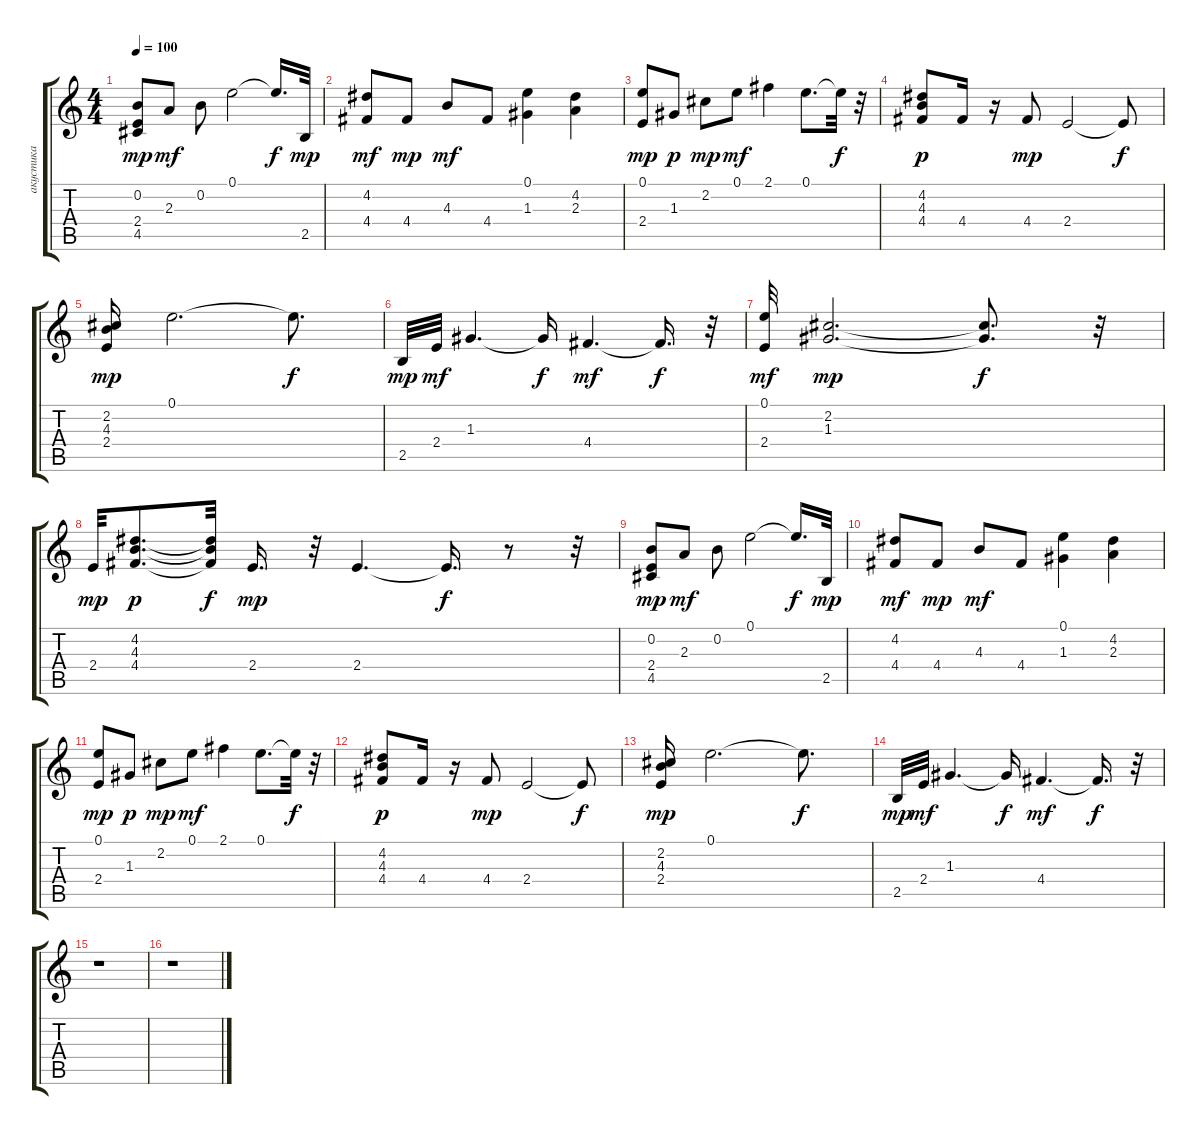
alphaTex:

\track ("акустика" "акустика") {instrument acousticguitarsteel}
\staff {score tabs}
\tuning (E4 B3 G3 D3 A2 E2) {hide}
\ts (4 4)
\tempo 100
\clef g2
\ks c
(0.2 2.4 4.5).8{dy mp} 2.3.8{dy mf} 0.2.8 0.1.2 0.1{t}.16{d dy f} 2.5.32{dy mp} |
(4.2 4.4).8{dy mf} 4.4.8{dy mp} 4.3.8{dy mf} 4.4.8 (0.1 1.3).4 (4.2 2.3).4 |
(0.1 2.4).8{dy mp} 1.3.8{dy p} 2.2.8{dy mp} 0.1.8{dy mf} 2.1.4 0.1.8{d} 0.1{t}.32{dy f} r.32 |
(4.2 4.3 4.4).8{dy p} 4.4.16 r.16 4.4.8{dy mp} 2.4.2 2.4{t}.8{dy f} |
(2.2 4.3 2.4).16{dy mp} 0.1.2{d} 0.1{t}.8{d dy f} |
2.5.32{dy mp} 2.4.32{dy mf} 1.3.4{d} 1.3{t}.16{dy f} 4.4.4{d dy mf} 4.4{t}.16{d dy f} r.32 |
(0.1 2.4).32{dy mf} (2.2 1.3).2{d dy mp} (2.2{t} 1.3{t}).8{d dy f} r.32 |
2.4.32{dy mp} (4.2 4.3 4.4).8{d dy p} (4.2{t} 4.3{t} 4.4{t}).32{dy f} 2.4.16{d dy mp} r.32 2.4.4{d} 2.4{t}.16{d dy f} r.8 r.32 |
(0.2 2.4 4.5).8{dy mp} 2.3.8{dy mf} 0.2.8 0.1.2 0.1{t}.16{d dy f} 2.5.32{dy mp} |
(4.2 4.4).8{dy mf} 4.4.8{dy mp} 4.3.8{dy mf} 4.4.8 (0.1 1.3).4 (4.2 2.3).4 |
(0.1 2.4).8{dy mp} 1.3.8{dy p} 2.2.8{dy mp} 0.1.8{dy mf} 2.1.4 0.1.8{d} 0.1{t}.32{dy f} r.32 |
(4.2 4.3 4.4).8{dy p} 4.4.16 r.16 4.4.8{dy mp} 2.4.2 2.4{t}.8{dy f} |
(2.2 4.3 2.4).16{dy mp} 0.1.2{d} 0.1{t}.8{d dy f} |
2.5.32{dy mp} 2.4.32{dy mf} 1.3.4{d} 1.3{t}.16{dy f} 4.4.4{d dy mf} 4.4{t}.16{d dy f} r.32 |
r.1 |
r.1
